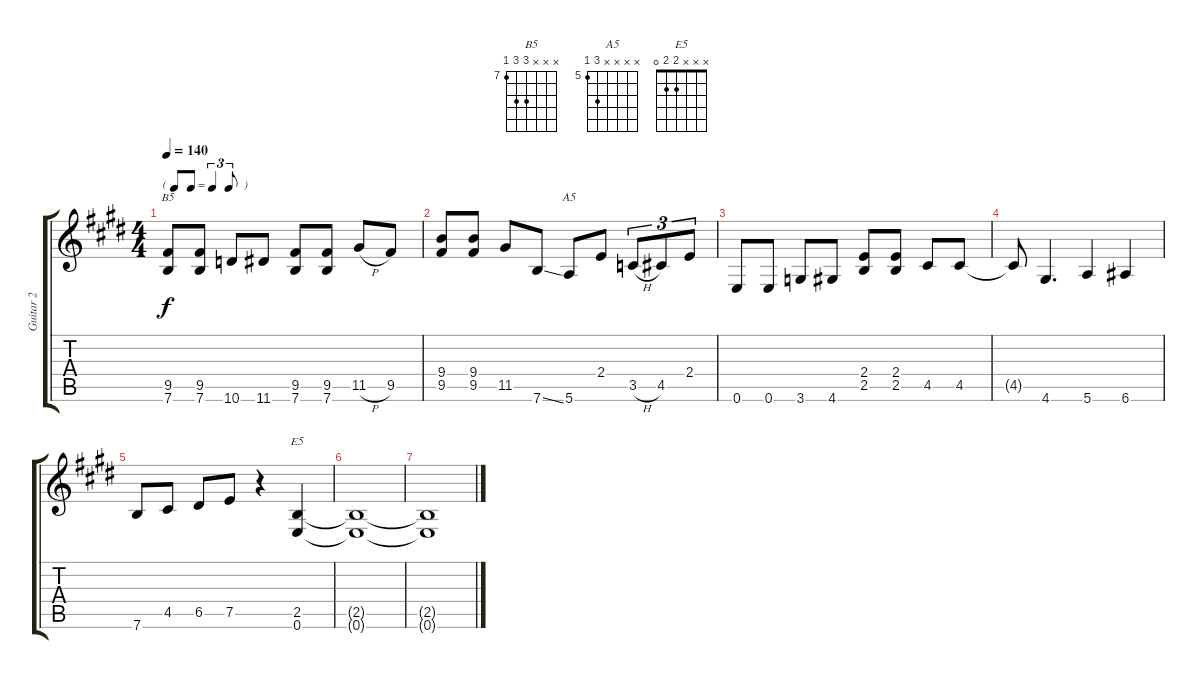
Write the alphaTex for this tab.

\track ("Guitar 2" "Guitar 2") {instrument acousticguitarsteel}
\staff {score tabs}
\tuning (E4 B3 G3 D3 A2 E2) {hide}
\chord ("B5" x x x 9 9 7) {firstfret 7}
\chord ("A5" x x x x 7 5) {firstfret 5}
\chord ("E5" x x x 2 2 0)
\ts (4 4)
\tf triplet8th
\tempo 140
\clef g2
\ks e
(9.5 7.6).8{ch "B5" dy f} (9.5 7.6).8 10.6.8 11.6.8 (9.5 7.6).8 (9.5 7.6).8 11.5{h}.8 9.5.8 |
(9.4 9.5).8 (9.4 9.5).8 11.5.8 7.6{ss}.8 5.6.8{ch "A5"} 2.4.8 3.5{h}.8{tu (3 2)} 4.5.8{tu (3 2)} 2.4.8{tu (3 2)} |
0.6.8 0.6.8 3.6.8 4.6.8 (2.4 2.5).8 (2.4 2.5).8 4.5.8 4.5.8 |
4.5{t}.8 4.6.4{d} 5.6.4 6.6.4 |
7.6.8 4.5.8 6.5.8 7.5.8 r.4 (2.5 0.6).4{ch "E5"} |
(2.5{t} 0.6{t}).1 |
(2.5{t} 0.6{t}).1
